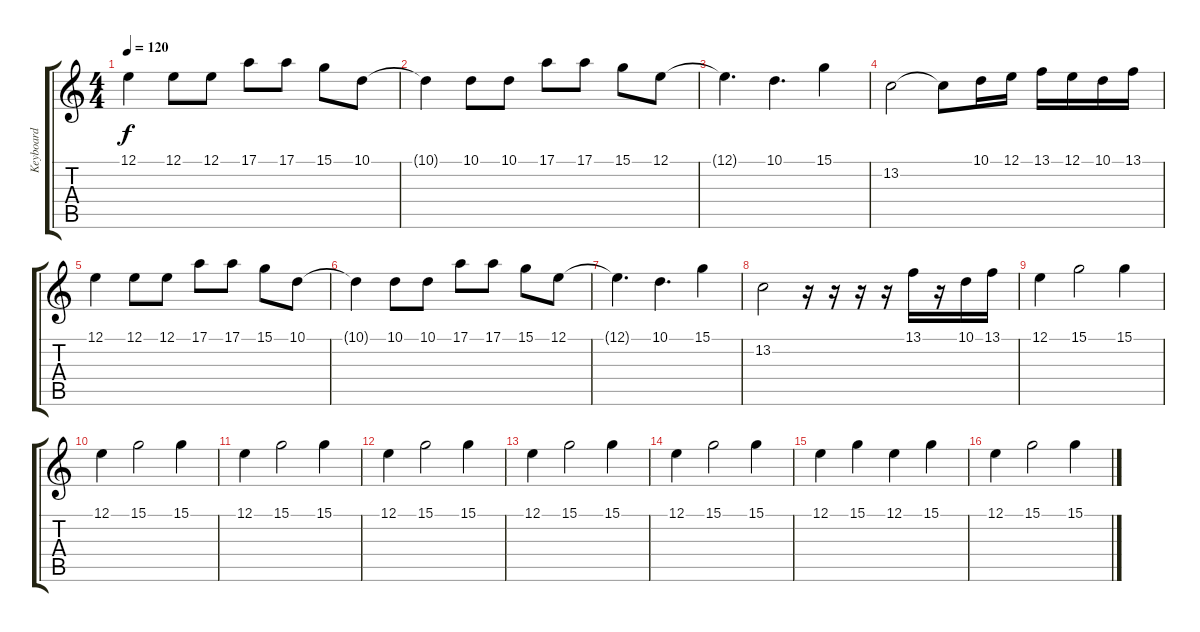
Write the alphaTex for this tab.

\track ("Keyboard" "Keyboard") {instrument acousticgrandpiano}
\staff {score tabs}
\tuning (E4 B3 G3 D3 A2 E2) {hide}
\ts (4 4)
\tempo 120
\clef g2
\ks c
12.1.4{dy f} 12.1.8 12.1.8 17.1.8 17.1.8 15.1.8 10.1.8 |
10.1{t}.4 10.1.8 10.1.8 17.1.8 17.1.8 15.1.8 12.1.8 |
12.1{t}.4{d} 10.1.4{d} 15.1.4 |
13.2.2 13.2{t}.8 10.1.16 12.1.16 13.1.16 12.1.16 10.1.16 13.1.16 |
12.1.4 12.1.8 12.1.8 17.1.8 17.1.8 15.1.8 10.1.8 |
10.1{t}.4 10.1.8 10.1.8 17.1.8 17.1.8 15.1.8 12.1.8 |
12.1{t}.4{d} 10.1.4{d} 15.1.4 |
13.2.2 r.16 r.16 r.16 r.16 13.1.16 r.16 10.1.16 13.1.16 |
12.1.4 15.1.2 15.1.4 |
12.1.4 15.1.2 15.1.4 |
12.1.4 15.1.2 15.1.4 |
12.1.4 15.1.2 15.1.4 |
12.1.4 15.1.2 15.1.4 |
12.1.4 15.1.2 15.1.4 |
12.1.4 15.1.4 12.1.4 15.1.4 |
12.1.4 15.1.2 15.1.4
